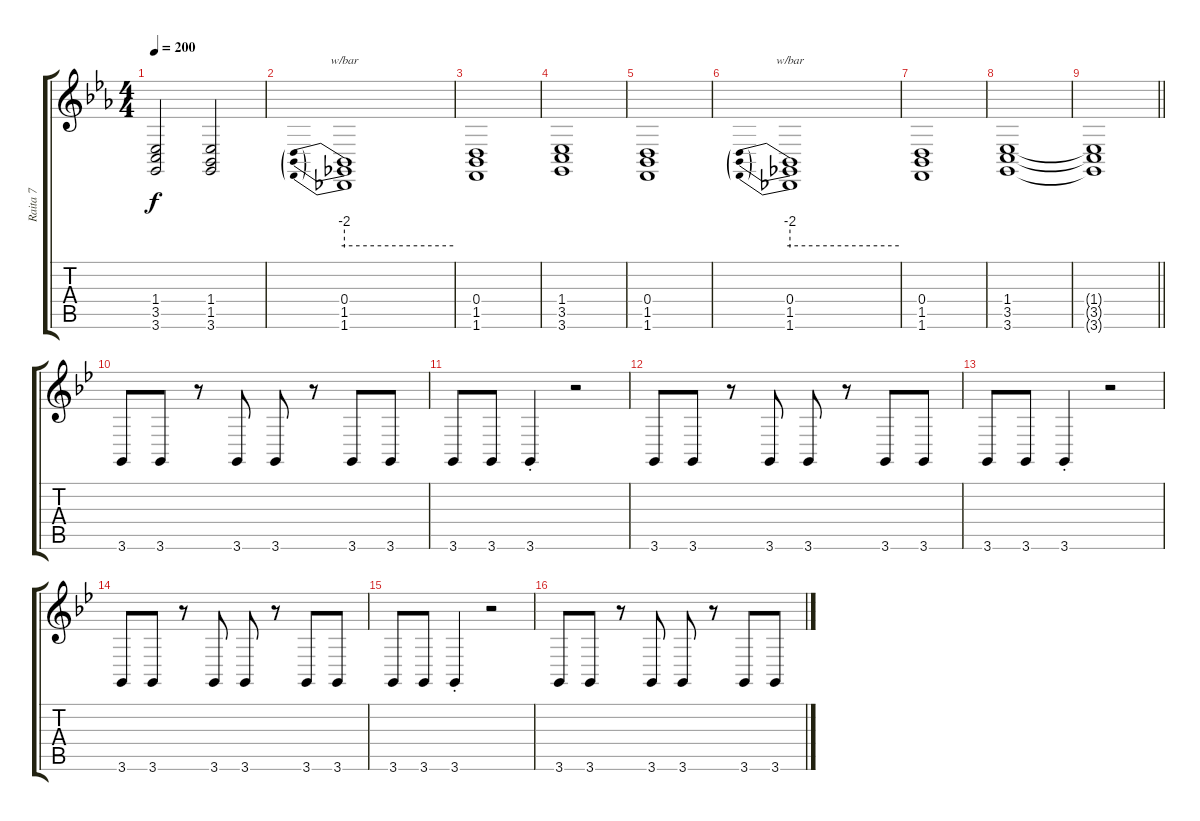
\track ("Raita 7" "Raita 7") {instrument lead1square}
\staff {score tabs}
\tuning (E4 B3 G3 D3 A2 E2) {hide}
\ts (4 4)
\tempo 200
\clef g2
\ks eb
(1.4 3.5 3.6).2{dy f} (1.4 1.5 3.6).2 |
(0.4 1.5 1.6).1{tbe (predive default 0 -8 60 -8)} |
(0.4 1.5 1.6).1 |
(1.4 3.5 3.6).1 |
(0.4 1.5 1.6).1 |
(0.4 1.5 1.6).1{tbe (predive default 0 -8 60 -8)} |
(0.4 1.5 1.6).1 |
(1.4 3.5 3.6).1 |
\barLineRight lightlight
(1.4{t} 3.5{t} 3.6{t}).1 |
\ks bb
3.6.8 3.6.8 r.8 3.6.8 3.6.8 r.8 3.6.8 3.6.8 |
3.6.8 3.6.8 3.6{st}.4 r.2 |
3.6.8 3.6.8 r.8 3.6.8 3.6.8 r.8 3.6.8 3.6.8 |
3.6.8 3.6.8 3.6{st}.4 r.2 |
3.6.8 3.6.8 r.8 3.6.8 3.6.8 r.8 3.6.8 3.6.8 |
3.6.8 3.6.8 3.6{st}.4 r.2 |
3.6.8 3.6.8 r.8 3.6.8 3.6.8 r.8 3.6.8 3.6.8
